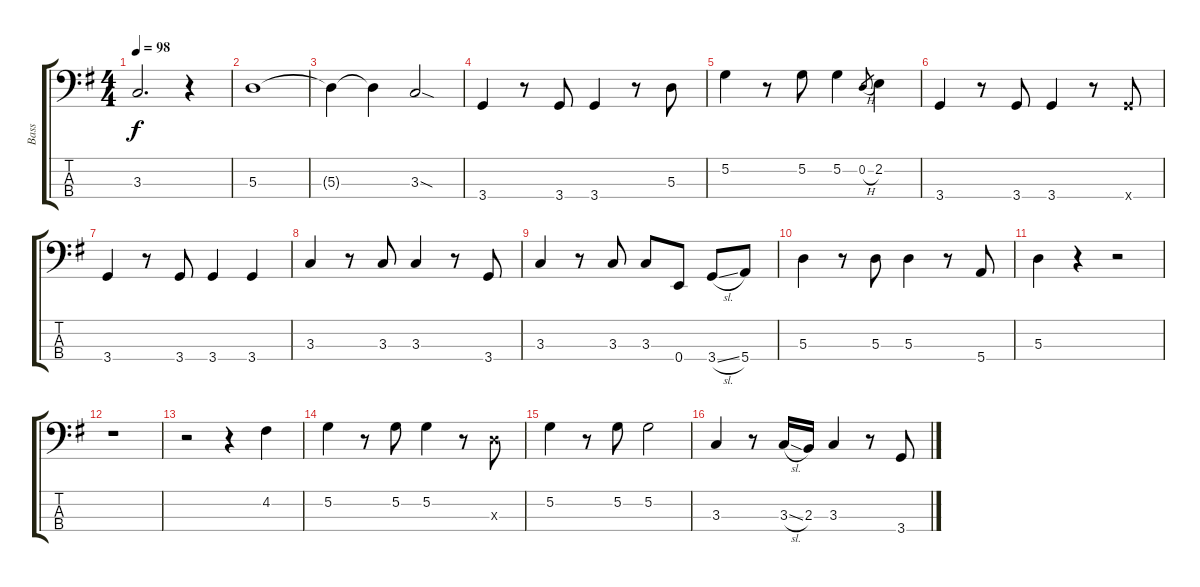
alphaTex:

\track ("Bass" "Bass") {instrument electricbassfinger}
\staff {score tabs}
\tuning (G2 D2 A1 E1) {hide}
\ts (4 4)
\tempo 98
\clef f4
\ks g
3.3.2{d dy f} r.4 |
5.3.1 |
5.3{t}.4 5.3{t}.4 3.3{sod}.2 |
3.4.4 r.8 3.4.8 3.4.4 r.8 5.3.8 |
5.2.4 r.8 5.2.8 5.2.4 0.2{h}.8{gr} 2.2.4 |
3.4.4 r.8 3.4.8 3.4.4 r.8 3.4{x}.8 |
3.4.4 r.8 3.4.8 3.4.4 3.4.4 |
3.3.4 r.8 3.3.8 3.3.4 r.8 3.4.8 |
3.3.4 r.8 3.3.8 3.3.8 0.4.8 3.4{sl}.8 5.4.8 |
5.3.4 r.8 5.3.8 5.3.4 r.8 5.4.8 |
5.3.4 r.4 r.2 |
r.1 |
r.2 r.4 4.2.4 |
5.2.4 r.8 5.2.8 5.2.4 r.8 5.3{x}.8 |
5.2.4 r.8 5.2.8 5.2.2 |
3.3.4 r.8 3.3{sl}.16 2.3.16 3.3.4 r.8 3.4.8
